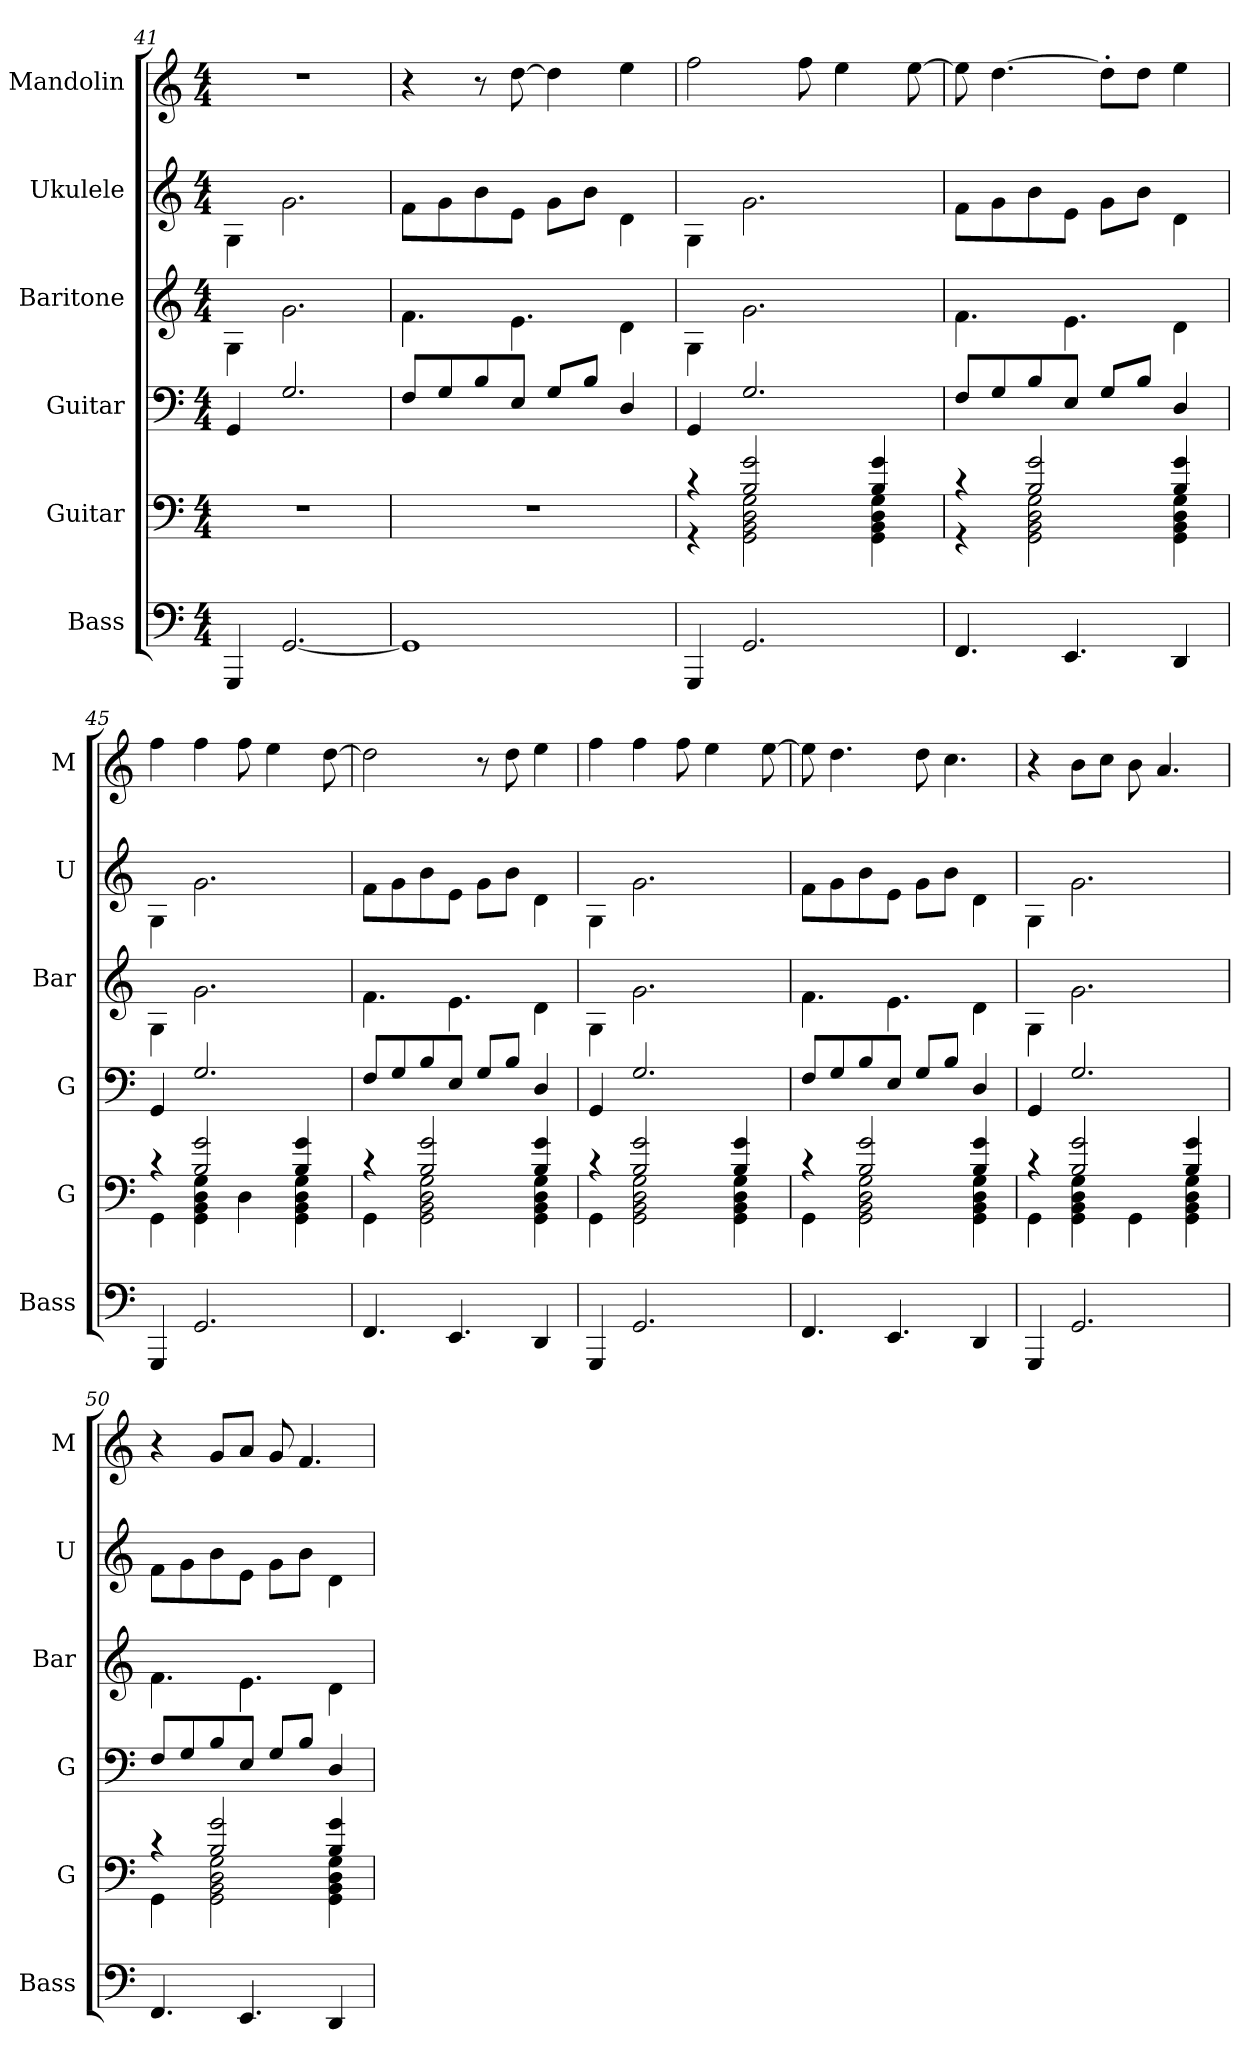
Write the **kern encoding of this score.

**kern	**kern	**kern	**kern	**kern	**kern
*part6	*part5	*part4	*part3	*part2	*part1
*staff6	*staff5	*staff4	*staff3	*staff2	*staff1
*I"Bass	*I"Guitar	*I"Guitar	*I"Baritone	*I"Ukulele	*I"Mandolin
*I'Bass	*I'G	*I'G	*I'Bar	*I'U	*I'M
*	*	*	*	*	*clefG2
*k[]	*k[]	*k[]	*k[]	*k[]	*k[]
*C:	*C:	*C:	*C:	*C:	*C:
*M4/4	*M4/4	*M4/4	*M4/4	*M4/4	*M4/4
=41	=41	=41	=41	=41	=41
4GGGi/	1r	4GGi/	4Gi\	4Gi\	1r
[2.GGi/	.	2.Gi/	2.gi\	2.gi\	.
=42	=42	=42	=42	=42	=42
1GGi]	1r	8Fi/L	4.fi\	8fi\L	4r
.	.	8Gi/	.	8gi\	.
.	.	8Bi/	.	8bi\	8r
.	.	8Ei/J	4.ei\	8ei\J	[8ddi\
.	.	8Gi/L	.	8gi\L	4ddi\]
.	.	8Bi/J	.	8bi\J	.
.	.	4Di/	4di\	4di\	4eei\
=43	=43	=43	=43	=43	=43
*	*^	*	*	*	*
4GGGi/	4r	4r	4GGi/	4Gi\	4Gi\	2ffi\
2.GGi/	2Bi/ 2gi	2GGi\ 2BBi 2Di 2Gi	2.Gi/	2.gi\	2.gi\	.
.	.	.	.	.	.	8ffi\
.	.	.	.	.	.	4eei\
.	4Bi/ 4gi	4GGi\ 4BBi 4Di 4Gi	.	.	.	.
.	.	.	.	.	.	[8eei\
!!LO:LB:g=z
=44	=44	=44	=44	=44	=44	=44
4.FFi/	4r	4r	8Fi/L	4.fi\	8fi\L	8eei\]
.	.	.	8Gi/	.	8gi\	[4.ddi\
.	2Bi/ 2gi	2GGi\ 2BBi 2Di 2Gi	8Bi/	.	8bi\	.
4.EEi/	.	.	8Ei/J	4.ei\	8ei\J	.
.	.	.	8Gi/L	.	8gi\L	8dd'i\L]
.	.	.	8Bi/J	.	8bi\J	8ddi\J
4DDi/	4Bi/ 4gi	4GGi\ 4BBi 4Di 4Gi	4Di/	4di\	4di\	4eei\
=45	=45	=45	=45	=45	=45	=45
4GGGi/	4r	4GGi\	4GGi/	4Gi\	4Gi\	4ffi\
2.GGi/	2Bi/ 2gi	4GGi\ 4BBi 4Di 4Gi	2.Gi/	2.gi\	2.gi\	4ffi\
.	.	4Di\	.	.	.	8ffi\
.	.	.	.	.	.	4eei\
.	4Bi/ 4gi	4GGi\ 4BBi 4Di 4Gi	.	.	.	.
.	.	.	.	.	.	[8ddi\
=46	=46	=46	=46	=46	=46	=46
4.FFi/	4r	4GGi\	8Fi/L	4.fi\	8fi\L	2ddi\]
.	.	.	8Gi/	.	8gi\	.
.	2Bi/ 2gi	2GGi\ 2BBi 2Di 2Gi	8Bi/	.	8bi\	.
4.EEi/	.	.	8Ei/J	4.ei\	8ei\J	.
.	.	.	8Gi/L	.	8gi\L	8r
.	.	.	8Bi/J	.	8bi\J	8ddi\
4DDi/	4Bi/ 4gi	4GGi\ 4BBi 4Di 4Gi	4Di/	4di\	4di\	4eei\
=47	=47	=47	=47	=47	=47	=47
4GGGi/	4r	4GGi\	4GGi/	4Gi\	4Gi\	4ffi\
2.GGi/	2Bi/ 2gi	2GGi\ 2BBi 2Di 2Gi	2.Gi/	2.gi\	2.gi\	4ffi\
.	.	.	.	.	.	8ffi\
.	.	.	.	.	.	4eei\
.	4Bi/ 4gi	4GGi\ 4BBi 4Di 4Gi	.	.	.	.
.	.	.	.	.	.	[8eei\
=48	=48	=48	=48	=48	=48	=48
4.FFi/	4r	4GGi\	8Fi/L	4.fi\	8fi\L	8eei\]
.	.	.	8Gi/	.	8gi\	4.ddi\
.	2Bi/ 2gi	2GGi\ 2BBi 2Di 2Gi	8Bi/	.	8bi\	.
4.EEi/	.	.	8Ei/J	4.ei\	8ei\J	.
.	.	.	8Gi/L	.	8gi\L	8ddi\
.	.	.	8Bi/J	.	8bi\J	4.cci\
4DDi/	4Bi/ 4gi	4GGi\ 4BBi 4Di 4Gi	4Di/	4di\	4di\	.
=49	=49	=49	=49	=49	=49	=49
4GGGi/	4r	4GGi\	4GGi/	4Gi\	4Gi\	4r
2.GGi/	2Bi/ 2gi	4GGi\ 4BBi 4Di 4Gi	2.Gi/	2.gi\	2.gi\	8bi\L
.	.	.	.	.	.	8cci\J
.	.	4GGi\	.	.	.	8bi\
.	.	.	.	.	.	4.ai/
.	4Bi/ 4gi	4GGi\ 4BBi 4Di 4Gi	.	.	.	.
!!LO:LB:g=z
=50	=50	=50	=50	=50	=50	=50
4.FFi/	4r	4GGi\	8Fi/L	4.fi\	8fi\L	4r
.	.	.	8Gi/	.	8gi\	.
.	2Bi/ 2gi	2GGi\ 2BBi 2Di 2Gi	8Bi/	.	8bi\	8gi/L
4.EEi/	.	.	8Ei/J	4.ei\	8ei\J	8ai/J
.	.	.	8Gi/L	.	8gi\L	8gi/
.	.	.	8Bi/J	.	8bi\J	4.fi/
4DDi/	4Bi/ 4gi	4GGi\ 4BBi 4Di 4Gi	4Di/	4di\	4di\	.
*	*v	*v	*	*	*	*
=	=	=	=	=	=
*-	*-	*-	*-	*-	*-
